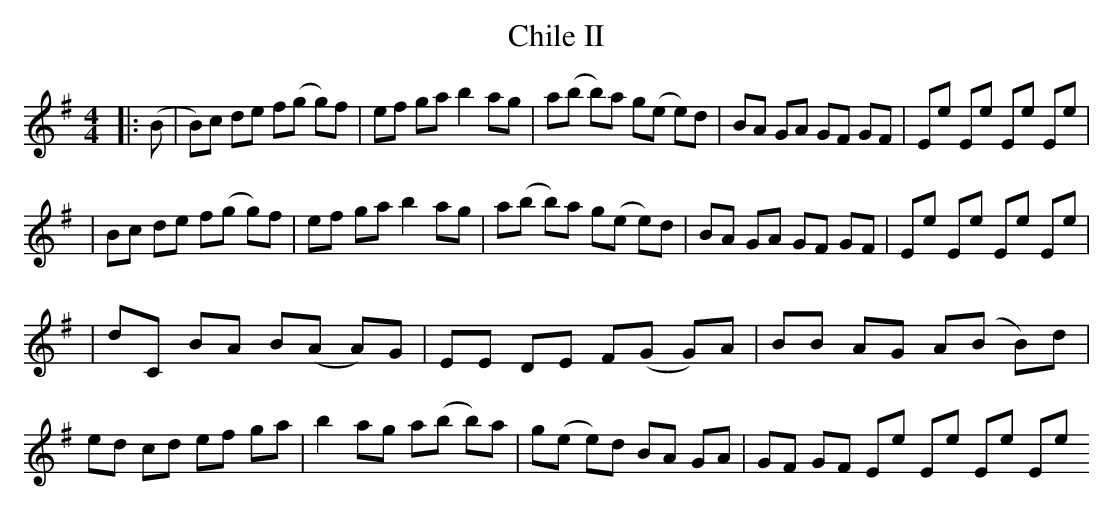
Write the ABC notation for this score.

X:1
T:Chile II
M:4/4
L:1/8
K:Em
|: (B | B)c de f(g g)f | ef ga b2 ag | a(b b)a g(e e)d | BA GA GF GF | Ee Ee Ee Ee |
| Bc de f(g g)f | ef ga b2 ag | a(b b)a g(e e)d | BA GA GF GF | Ee Ee Ee Ee |
| dC BA B(A A)G | EE DE F(G G)A | BB AG A(B B)d | ed cd ef ga | b2 ag a(b b)a | g(e e)d BA GA | GF GF Ee Ee Ee Ee
